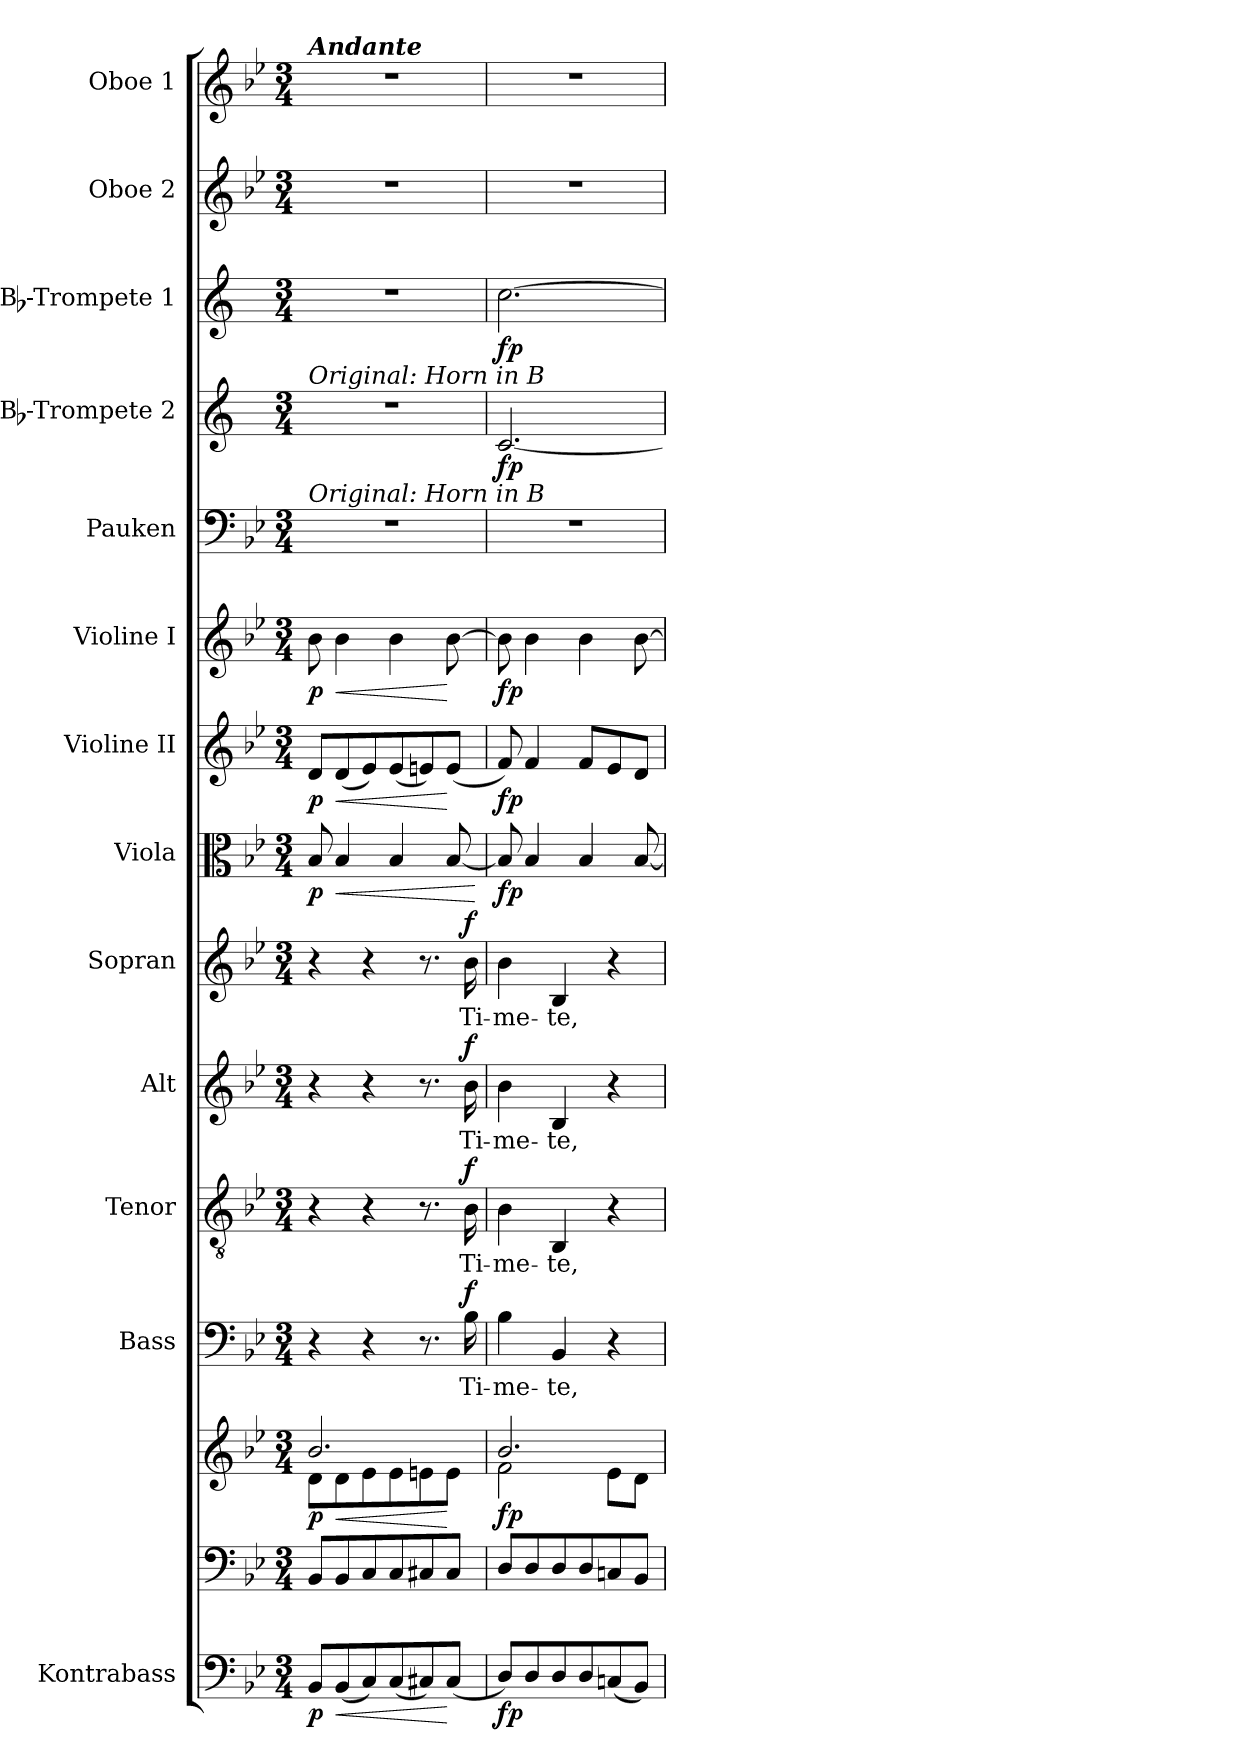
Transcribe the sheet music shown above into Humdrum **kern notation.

**kern	**dynam	**kern	**kern	**dynam	**kern	**text	**dynam	**kern	**text	**dynam	**kern	**text	**dynam	**kern	**text	**dynam	**kern	**dynam	**kern	**dynam	**kern	**dynam	**kern	**kern	**dynam	**kern	**dynam	**kern	**kern
*part14	*part14	*part13	*part13	*part13	*part12	*part12	*part12	*part11	*part11	*part11	*part10	*part10	*part10	*part9	*part9	*part9	*part8	*part8	*part7	*part7	*part6	*part6	*part5	*part4	*part4	*part3	*part3	*part2	*part1
*staff15	*staff15	*staff14	*staff13	*staff13/14	*staff12	*staff12	*staff12	*staff11	*staff11	*staff11	*staff10	*staff10	*staff10	*staff9	*staff9	*staff9	*staff8	*staff8	*staff7	*staff7	*staff6	*staff6	*staff5	*staff4	*staff4	*staff3	*staff3	*staff2	*staff1
*I"Kontrabass	*	*	*	*	*I"Bass	*	*	*I"Tenor	*	*	*I"Alt	*	*	*I"Sopran	*	*	*I"Viola	*	*I"Violine II	*	*I"Violine I	*	*I"Pauken	*I"Bb-Trompete 2	*	*I"Bb-Trompete 1	*	*I"Oboe 2	*I"Oboe 1
*I'Kb.	*	*	*	*	*I'B.	*	*	*I'T.	*	*	*I'A.	*	*	*I'S.	*	*	*I'Vla.	*	*I'Vl. II	*	*I'Vl. I	*	*I'Pk.	*I'Bb Trp. 2	*	*I'Bb Trp. 1	*	*I'Ob. 2	*I'Ob. 1
*clefF4	*	*clefF4	*clefG2	*	*clefF4	*	*	*clefGv2	*	*	*clefG2	*	*	*clefG2	*	*	*clefC3	*	*clefG2	*	*clefG2	*	*clefF4	*clefG2	*	*clefG2	*	*clefG2	*clefG2
*ITrd7c12	*	*	*	*	*	*	*	*	*	*	*	*	*	*	*	*	*	*	*	*	*	*	*	*ITrd1c2	*	*ITrd1c2	*	*	*
*k[b-e-]	*	*k[b-e-]	*k[b-e-]	*	*k[b-e-]	*	*	*k[b-e-]	*	*	*k[b-e-]	*	*	*k[b-e-]	*	*	*k[b-e-]	*	*k[b-e-]	*	*k[b-e-]	*	*k[b-e-]	*k[b-e-]	*	*k[b-e-]	*	*k[b-e-]	*k[b-e-]
*B-:	*	*B-:	*B-:	*	*B-:	*	*	*B-:	*	*	*B-:	*	*	*B-:	*	*	*B-:	*	*B-:	*	*B-:	*	*B-:	*B-:	*	*B-:	*	*B-:	*B-:
*M3/4	*	*M3/4	*M3/4	*	*M3/4	*	*	*M3/4	*	*	*M3/4	*	*	*M3/4	*	*	*M3/4	*	*M3/4	*	*M3/4	*	*M3/4	*M3/4	*	*M3/4	*	*M3/4	*M3/4
=1	=1	=1	=1	=1	=1	=1	=1	=1	=1	=1	=1	=1	=1	=1	=1	=1	=1	=1	=1	=1	=1	=1	=1	=1	=1	=1	=1	=1	=1
*	*	*	*^	*	*	*	*	*	*	*	*	*	*	*	*	*	*	*	*	*	*	*	*	*	*	*	*	*	*
!	!	!	!	!	!	!	!	!	!	!	!	!	!	!	!	!	!	!	!	!	!	!	!	!	!	!	!	!	!	!LO:TX:a:Bi:t=Andante
!	!	!	!	!	!	!	!	!	!	!	!	!	!	!	!	!	!	!	!	!	!	!	!	!	!	!	!LO:TX:b:i:t=Original&colon; Horn in B	!	!	!
!	!	!	!	!	!	!	!	!	!	!	!	!	!	!	!	!	!	!	!	!	!	!	!	!	!LO:TX:b:i:t=Original&colon; Horn in B	!	!	!	!	!
!	!LO:DY:b	!	!	!	!LO:DY:b	!	!	!	!	!	!	!	!	!	!	!	!	!	!LO:DY:b	!	!LO:DY:b	!	!LO:DY:b	!	!LO:N:vis=1	!	!LO:N:vis=1	!	!	!
8BBB-/L	p	8BB-/L	2.b-/	8d\L	p	4r	.	.	4r	.	.	4r	.	.	4r	.	.	8B-/	p	8d/L	p	8b-\	p	2.r	2.r	.	2.r	.	2.r	2.r
!	!LO:HP:b	!	!	!	!LO:HP:b	!	!	!	!	!	!	!	!	!	!	!	!	!	!LO:HP:b	!	!LO:HP:b	!	!LO:HP:b	!	!	!	!	!	!	!
(<8BBB-/	<	8BB-/	.	8d\	<	.	.	.	.	.	.	.	.	.	.	.	.	4B-/	<	(<8d/	<	4b-\	<	.	.	.	.	.	.	.
8CC/)	.	8C/	.	8e-\	.	4r	.	.	4r	.	.	4r	.	.	4r	.	.	.	.	8e-/)	.	.	.	.	.	.	.	.	.	.
(<8CC/	.	8C/	.	8e-\	.	.	.	.	.	.	.	.	.	.	.	.	.	4B-/	.	(<8e-/	.	4b-\	.	.	.	.	.	.	.	.
8CC#X/)	.	8C#X/	.	8en\	.	8.r	.	.	8.r	.	.	8.r	.	.	8.r	.	.	.	.	8en/)	.	.	.	.	.	.	.	.	.	.
(<8CC#/J	[	8C#/J	.	8e\J	[	.	.	.	.	.	.	.	.	.	.	.	.	[8B-/	.	(<8e/J	[	[8b-\	[	.	.	.	.	.	.	.
!	!	!	!	!	!	!	!LO:LY:b	!LO:DY:a	!	!LO:LY:b	!LO:DY:a	!	!LO:LY:b	!LO:DY:a	!	!LO:LY:b	!LO:DY:a	!	!	!	!	!	!	!	!	!	!	!	!	!
.	.	.	.	.	.	16B-\	Ti-	f	16B-\	Ti-	f	16b-\	Ti-	f	16b-\	Ti-	f	.	.	.	.	.	.	.	.	.	.	.	.	.
*	*	*	*v	*v	*	*	*	*	*	*	*	*	*	*	*	*	*	*	*	*	*	*	*	*	*	*	*	*	*	*
.	.	.	.	.	.	.	.	.	.	.	.	.	.	.	.	.	.	[	.	.	.	.	.	.	.	.	.	.	.
=2	=2	=2	=2	=2	=2	=2	=2	=2	=2	=2	=2	=2	=2	=2	=2	=2	=2	=2	=2	=2	=2	=2	=2	=2	=2	=2	=2	=2	=2
*	*	*	*^	*	*	*	*	*	*	*	*	*	*	*	*	*	*	*	*	*	*	*	*	*	*	*	*	*	*
!	!LO:DY:b	!	!	!	!LO:DY:b	!	!LO:LY:b	!	!	!LO:LY:b	!	!	!LO:LY:b	!	!	!LO:LY:b	!	!	!LO:DY:b	!	!LO:DY:b	!	!LO:DY:b	!	!	!LO:DY:b	!	!LO:DY:b	!	!
8DD/L)	fp	8D/L	2.b-/	2f\	fp	4B-\	-me-	.	4B-\	-me-	.	4b-\	-me-	.	4b-\	-me-	.	8B-/]	fp	8f/)	fp	8b-\]	fp	2.r	[2.B-/	fp	[2.b-\	fp	2.r	2.r
8DD/	.	8D/	.	.	.	.	.	.	.	.	.	.	.	.	.	.	.	4B-/	.	4f/	.	4b-\	.	.	.	.	.	.	.	.
!	!	!	!	!	!	!	!LO:LY:b	!	!	!LO:LY:b	!	!	!LO:LY:b	!	!	!LO:LY:b	!	!	!	!	!	!	!	!	!	!	!	!	!	!
8DD/	.	8D/	.	.	.	4BB-/	-te,	.	4BB-/	-te,	.	4B-/	-te,	.	4B-/	-te,	.	.	.	.	.	.	.	.	.	.	.	.	.	.
8DD/	.	8D/	.	.	.	.	.	.	.	.	.	.	.	.	.	.	.	4B-/	.	8f/L	.	4b-\	.	.	.	.	.	.	.	.
(<8CCn/	.	8Cn/	.	8e-\L	.	4r	.	.	4r	.	.	4r	.	.	4r	.	.	.	.	8e-/	.	.	.	.	.	.	.	.	.	.
8BBB-/J)	.	8BB-/J	.	8d\J	.	.	.	.	.	.	.	.	.	.	.	.	.	[8B-/	.	8d/J	.	[8b-\	.	.	.	.	.	.	.	.
*	*	*	*v	*v	*	*	*	*	*	*	*	*	*	*	*	*	*	*	*	*	*	*	*	*	*	*	*	*	*	*
=	=	=	=	=	=	=	=	=	=	=	=	=	=	=	=	=	=	=	=	=	=	=	=	=	=	=	=	=	=
*-	*-	*-	*-	*-	*-	*-	*-	*-	*-	*-	*-	*-	*-	*-	*-	*-	*-	*-	*-	*-	*-	*-	*-	*-	*-	*-	*-	*-	*-
